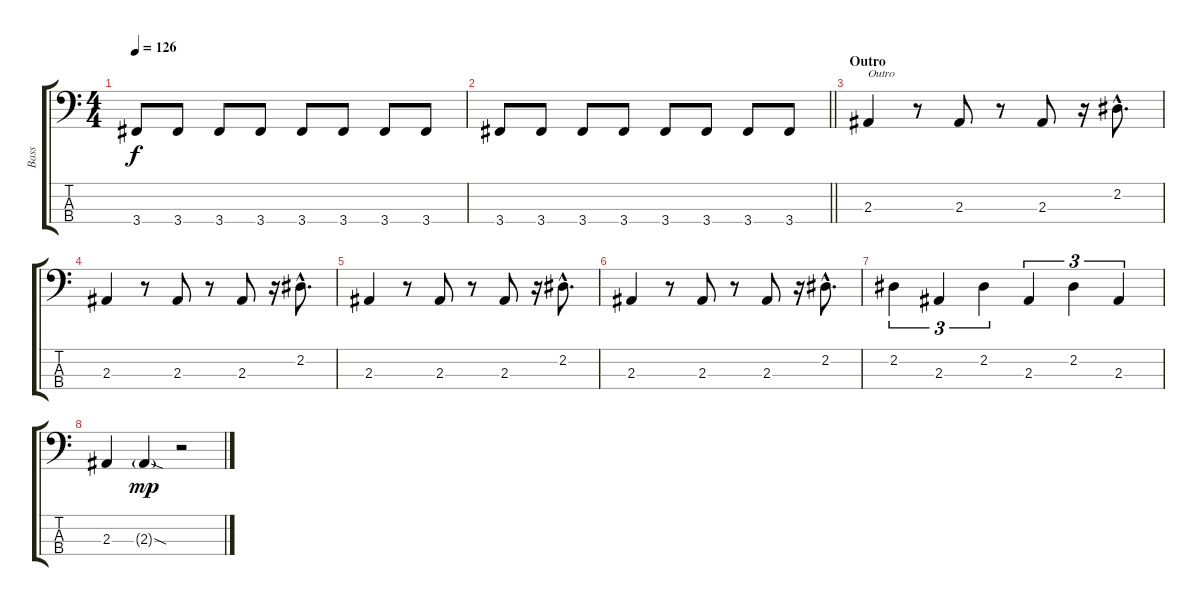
\track ("Bass" "Bass") {instrument electricbasspick}
\staff {score tabs}
\tuning (Gb2 Db2 Ab1 Eb1) {hide}
\ts (4 4)
\tempo 126
\clef f4
\ks c
3.4.8{dy f} 3.4.8 3.4.8 3.4.8 3.4.8 3.4.8 3.4.8 3.4.8 |
\barLineRight lightlight
3.4.8 3.4.8 3.4.8 3.4.8 3.4.8 3.4.8 3.4.8 3.4.8 |
\section ("" "Outro")
2.3.4{txt "Outro"} r.8 2.3.8 r.8 2.3.8 r.16 2.2{hac}.8{d} |
2.3.4 r.8 2.3.8 r.8 2.3.8 r.16 2.2{hac}.8{d} |
2.3.4 r.8 2.3.8 r.8 2.3.8 r.16 2.2{hac}.8{d} |
2.3.4 r.8 2.3.8 r.8 2.3.8 r.16 2.2{hac}.8{d} |
2.2.4{tu (3 2)} 2.3.4{tu (3 2)} 2.2.4{tu (3 2)} 2.3.4{tu (3 2)} 2.2.4{tu (3 2)} 2.3.4{tu (3 2)} |
2.3.4 2.3{sod g}.4{dy mp} r.2
